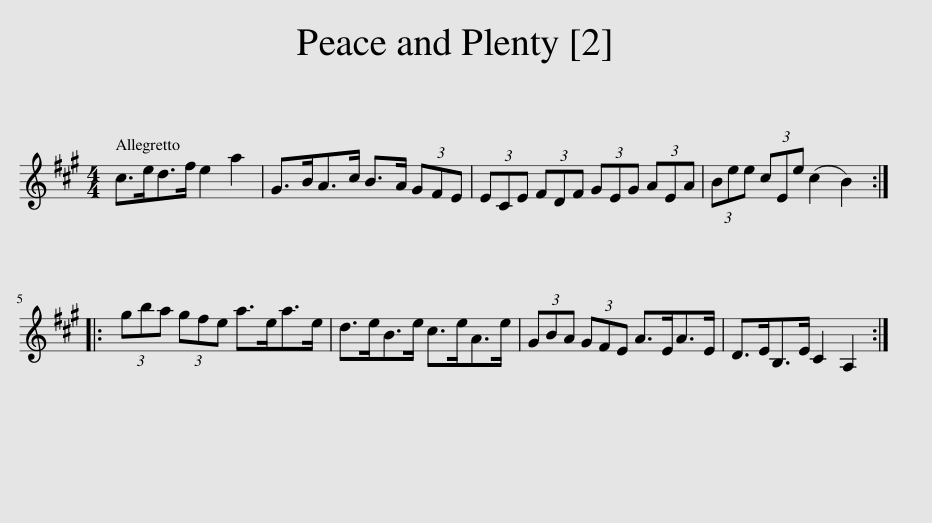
X:1
L:1/8
M:4/4
I:linebreak $
K:A
V:1 treble
V:1
 c>ed>f e2 a2 | G>BA>c B>A (3GFE | (3ECE (3FDF (3GEG (3AEA | (3Bee (3cEe (c2 B2) ::$ (3gba (3gfe a>ea>e | %5
 d>eB>e c>eA>e | (3GBA (3GFE A>EA>E | D>EB,>E C2 A,2 :| %8
